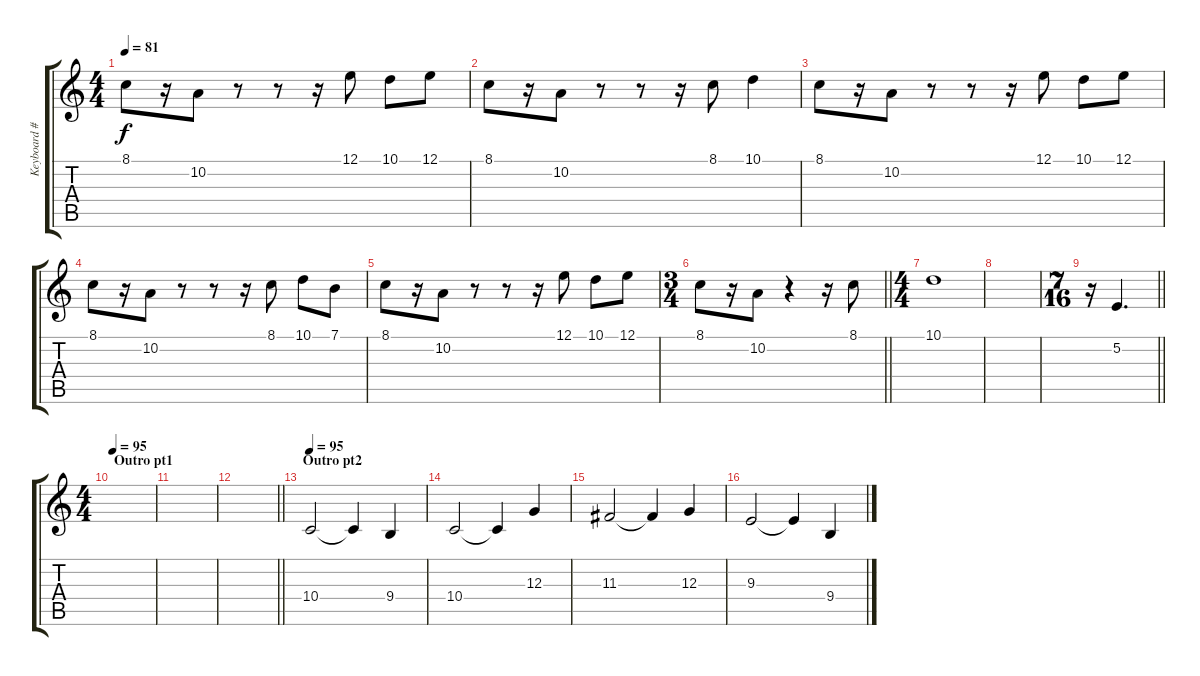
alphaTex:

\track ("Keyboard #2" "Keyboard #") {instrument lead1square}
\staff {score tabs}
\tuning (E4 B3 G3 D3 A2 E2) {hide}
\ts (4 4)
\tempo 81
\clef g2
\ks c
8.1.8{dy f} r.16 10.2.8 r.8 r.8 r.16 12.1.8 10.1.8 12.1.8 |
8.1.8 r.16 10.2.8 r.8 r.8 r.16 8.1.8 10.1.4 |
8.1.8 r.16 10.2.8 r.8 r.8 r.16 12.1.8 10.1.8 12.1.8 |
8.1.8 r.16 10.2.8 r.8 r.8 r.16 8.1.8 10.1.8 7.1.8 |
8.1.8 r.16 10.2.8 r.8 r.8 r.16 12.1.8 10.1.8 12.1.8 |
\ts (3 4)
\barLineRight lightlight
8.1.8 r.16 10.2.8 r.4 r.16 8.1.8 |
\ts (4 4)
10.1.1 |
|
\ts (7 16)
\barLineRight lightlight
r.16{instrument reversecymbal} 5.2.4{d} |
\ts (4 4)
\section ("" "Outro pt1")
\tempo 95
|
|
\barLineRight lightlight
|
\section ("" "Outro pt2")
\tempo 95
10.4.2 10.4{t}.4 9.4.4 |
10.4.2 10.4{t}.4 12.3.4 |
11.3.2 11.3{t}.4 12.3.4 |
9.3.2 9.3{t}.4 9.4.4
